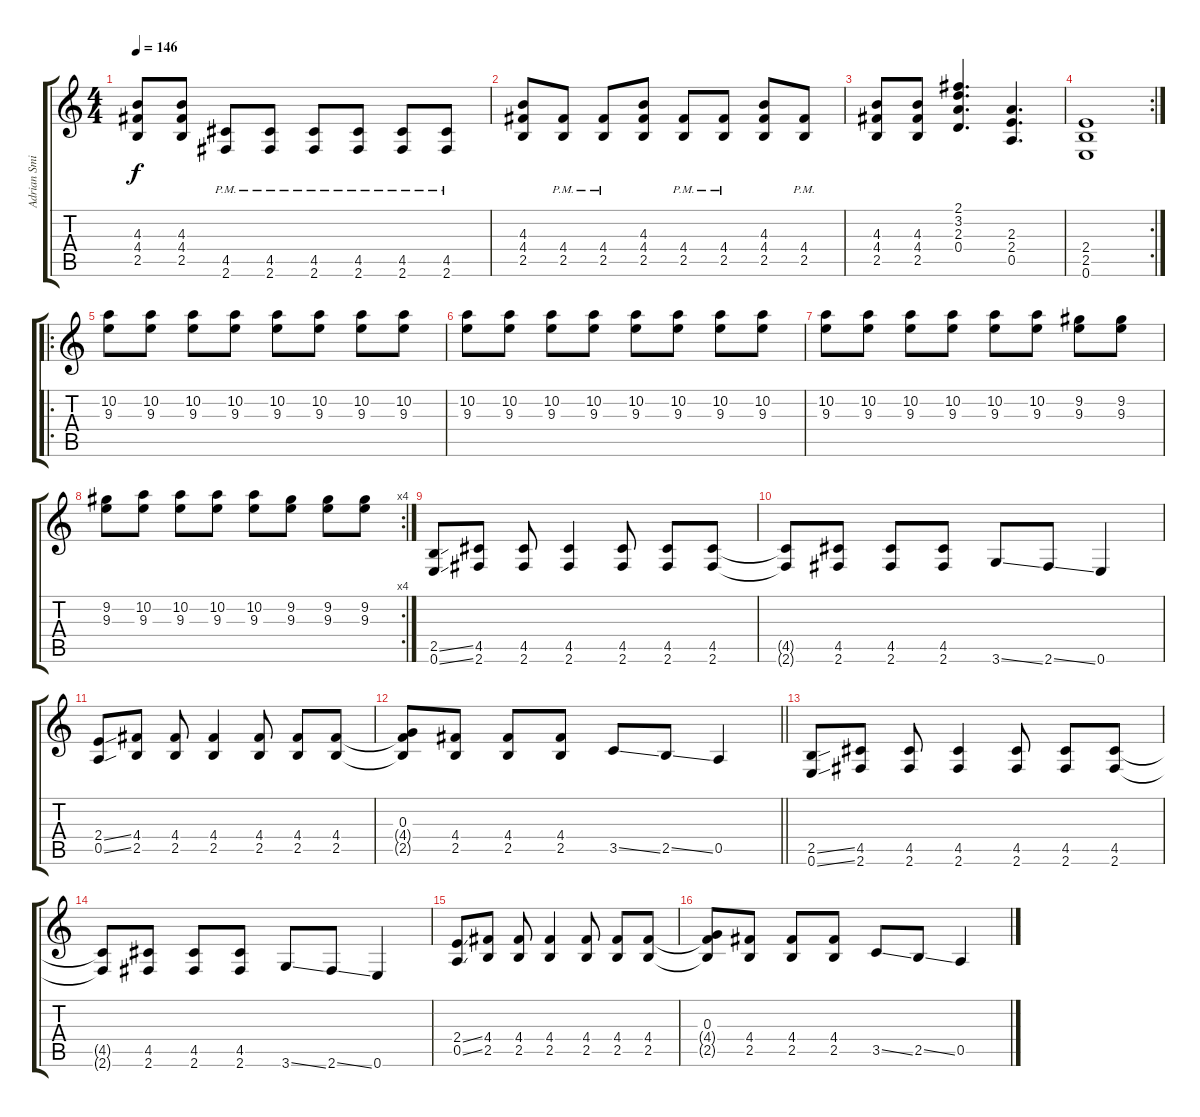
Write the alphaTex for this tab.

\track ("Adrian Smith" "Adrian Smi") {instrument distortionguitar}
\staff {score tabs}
\tuning (E4 B3 G3 D3 A2 E2) {hide}
\ts (4 4)
\tempo 146
\clef g2
\ks c
(4.3 4.4 2.5).8{dy f} (4.3 4.4 2.5).8 (4.5{pm} 2.6{pm}).8 (4.5{pm} 2.6{pm}).8 (4.5{pm} 2.6{pm}).8 (4.5{pm} 2.6{pm}).8 (4.5{pm} 2.6{pm}).8 (4.5{pm} 2.6{pm}).8 |
(4.3 4.4 2.5).8 (4.4{pm} 2.5{pm}).8 (4.4{pm} 2.5{pm}).8 (4.3 4.4 2.5).8 (4.4{pm} 2.5{pm}).8 (4.4{pm} 2.5{pm}).8 (4.3 4.4 2.5).8 (4.4{pm} 2.5{pm}).8 |
(4.3 4.4 2.5).8 (4.3 4.4 2.5).8 (2.1 3.2 2.3 0.4).4{d} (2.3 2.4 0.5).4{d} |
\rc 2
(2.4 2.5 0.6).1 |
\ro
(10.2 9.3).8 (10.2 9.3).8 (10.2 9.3).8 (10.2 9.3).8 (10.2 9.3).8 (10.2 9.3).8 (10.2 9.3).8 (10.2 9.3).8 |
(10.2 9.3).8 (10.2 9.3).8 (10.2 9.3).8 (10.2 9.3).8 (10.2 9.3).8 (10.2 9.3).8 (10.2 9.3).8 (10.2 9.3).8 |
(10.2 9.3).8 (10.2 9.3).8 (10.2 9.3).8 (10.2 9.3).8 (10.2 9.3).8 (10.2 9.3).8 (9.2 9.3).8 (9.2 9.3).8 |
\rc 4
(9.2 9.3).8 (10.2 9.3).8 (10.2 9.3).8 (10.2 9.3).8 (10.2 9.3).8 (9.2 9.3).8 (9.2 9.3).8 (9.2 9.3).8 |
(2.5{ss} 0.6{ss}).8 (4.5 2.6).8 (4.5 2.6).8 (4.5 2.6).4 (4.5 2.6).8 (4.5 2.6).8 (4.5 2.6).8 |
(4.5{t} 2.6{t}).8 (4.5 2.6).8 (4.5 2.6).8 (4.5 2.6).8 3.6{ss}.8 2.6{ss}.8 0.6.4 |
(2.4{ss} 0.5{ss}).8 (4.4 2.5).8 (4.4 2.5).8 (4.4 2.5).4 (4.4 2.5).8 (4.4 2.5).8 (4.4 2.5).8 |
\barLineRight lightlight
(0.3 4.4{t} 2.5{t}).8 (4.4 2.5).8 (4.4 2.5).8 (4.4 2.5).8 3.5{ss}.8 2.5{ss}.8 0.5.4 |
(2.5{ss} 0.6{ss}).8 (4.5 2.6).8 (4.5 2.6).8 (4.5 2.6).4 (4.5 2.6).8 (4.5 2.6).8 (4.5 2.6).8 |
(4.5{t} 2.6{t}).8 (4.5 2.6).8 (4.5 2.6).8 (4.5 2.6).8 3.6{ss}.8 2.6{ss}.8 0.6.4 |
(2.4{ss} 0.5{ss}).8 (4.4 2.5).8 (4.4 2.5).8 (4.4 2.5).4 (4.4 2.5).8 (4.4 2.5).8 (4.4 2.5).8 |
(0.3 4.4{t} 2.5{t}).8 (4.4 2.5).8 (4.4 2.5).8 (4.4 2.5).8 3.5{ss}.8 2.5{ss}.8 0.5.4
